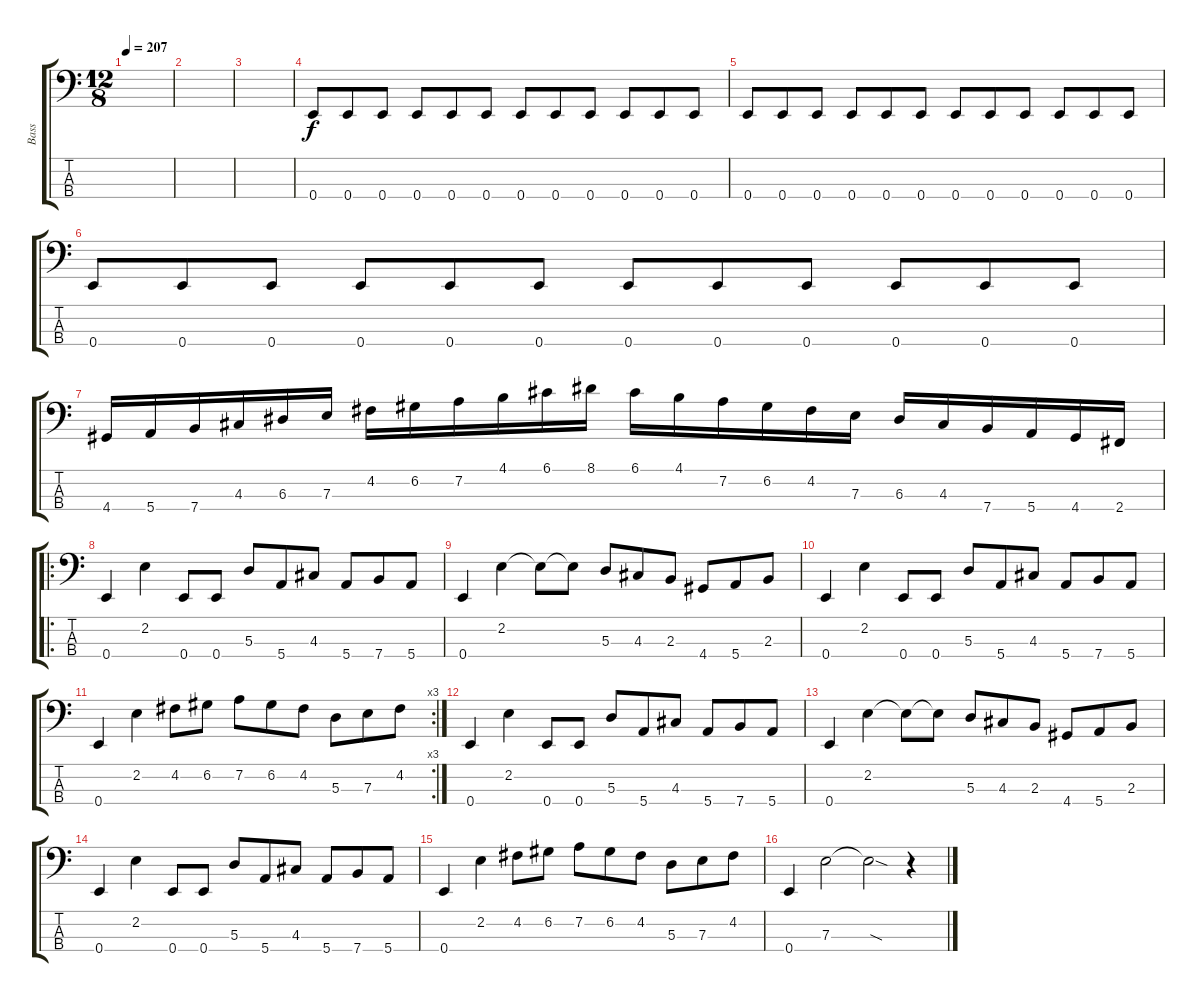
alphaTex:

\track ("Bass" "Bass") {instrument electricbassfinger}
\staff {score tabs}
\tuning (G2 D2 A1 E1) {hide}
\ts (12 8)
\tempo 207
\clef f4
\ks c
|
|
|
0.4.8 0.4.8 0.4.8 0.4.8 0.4.8 0.4.8 0.4.8 0.4.8 0.4.8 0.4.8 0.4.8 0.4.8 |
0.4.8 0.4.8 0.4.8 0.4.8 0.4.8 0.4.8 0.4.8 0.4.8 0.4.8 0.4.8 0.4.8 0.4.8 |
0.4.8 0.4.8 0.4.8 0.4.8 0.4.8 0.4.8 0.4.8 0.4.8 0.4.8 0.4.8 0.4.8 0.4.8 |
4.4.16 5.4.16 7.4.16 4.3.16 6.3.16 7.3.16 4.2.16 6.2.16 7.2.16 4.1.16 6.1.16 8.1.16 6.1.16 4.1.16 7.2.16 6.2.16 4.2.16 7.3.16 6.3.16 4.3.16 7.4.16 5.4.16 4.4.16 2.4.16 |
\ro
0.4.4 2.2.4 0.4.8 0.4.8 5.3.8 5.4.8 4.3.8 5.4.8 7.4.8 5.4.8 |
0.4.4 2.2.4 2.2{t}.8 2.2{t}.8 5.3.8 4.3.8 2.3.8 4.4.8 5.4.8 2.3.8 |
0.4.4 2.2.4 0.4.8 0.4.8 5.3.8 5.4.8 4.3.8 5.4.8 7.4.8 5.4.8 |
\rc 3
0.4.4 2.2.4 4.2.8 6.2.8 7.2.8 6.2.8 4.2.8 5.3.8 7.3.8 4.2.8 |
0.4.4 2.2.4 0.4.8 0.4.8 5.3.8 5.4.8 4.3.8 5.4.8 7.4.8 5.4.8 |
0.4.4 2.2.4 2.2{t}.8 2.2{t}.8 5.3.8 4.3.8 2.3.8 4.4.8 5.4.8 2.3.8 |
0.4.4 2.2.4 0.4.8 0.4.8 5.3.8 5.4.8 4.3.8 5.4.8 7.4.8 5.4.8 |
0.4.4 2.2.4 4.2.8 6.2.8 7.2.8 6.2.8 4.2.8 5.3.8 7.3.8 4.2.8 |
0.4.4 7.3.2 7.3{sod t}.2 r.4
